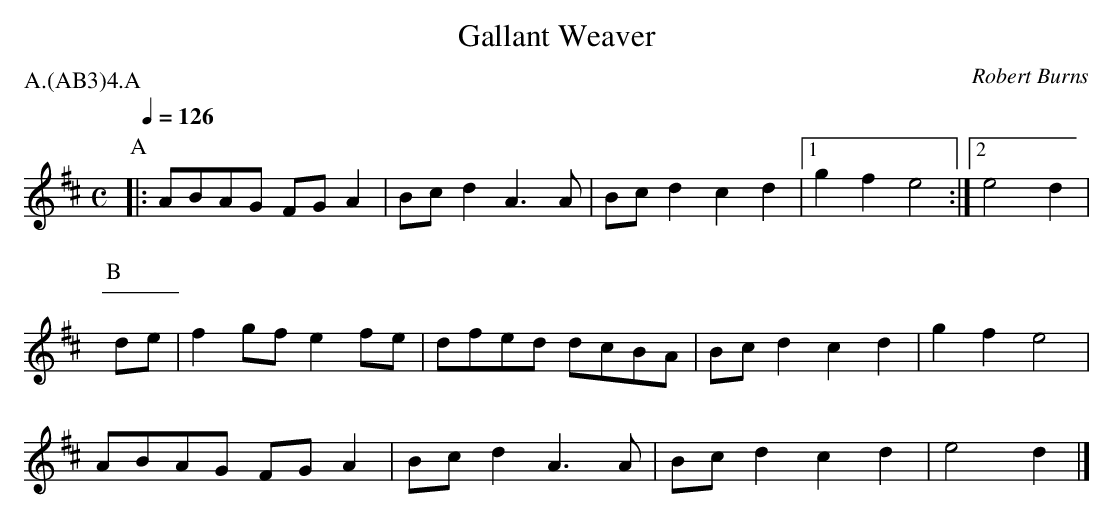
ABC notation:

X:1
T:Gallant Weaver
M:C
L:1/8
C:Robert Burns
P:A.(AB3)4.A
Q:1/4=126
K:D
V:1     clef=treble
P:A
|: ABAG FG A2 | Bc d2 A3 A | Bc d2 c2 d2 |1 g2 f2 e4 :|2 e4 d2 |
P:B
de \
| f2 gf e2 fe | dfed dcBA | Bc d2 c2 d2 | g2 f2 e4 |
 ABAG FG A2 | Bc d2 A3 A | Bc d2 c2 d2 | e4 d2 |]
